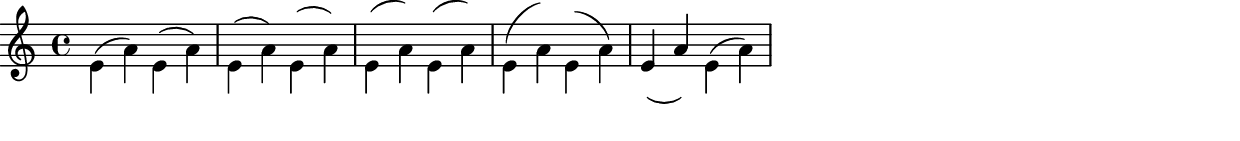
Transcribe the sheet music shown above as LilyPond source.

%% Generated by lilypond-book
%% Options: [exampleindent=10.16\mm,indent=0\mm,line-width=160\mm,paper-height=845.047\pt,paper-width=597.508\pt,papersize='(cons (* 597.508 pt) (* 845.047 pt))]
\include "lilypond-book-preamble.ly"


% ****************************************************************
% Start cut-&-pastable-section
% ****************************************************************

#(ly:set-option 'eps-box-padding 3.000000)



\paper {
  #(set-paper-size '(cons (* 597.508 pt) (* 845.047 pt)))
  indent = 0\mm
  line-width = 160\mm
  % offset the left padding, also add 1mm as lilypond creates cropped
  % images with a little space on the right
  line-width = #(- line-width (* mm  3.000000) (* mm 1))
}

\layout {
  
}




% ****************************************************************
% ly snippet:
% ****************************************************************
\sourcefilename "snippets/moving-slur-positions-vertically.ly"
\sourcefileline 0
%% DO NOT EDIT this file manually; it was automatically
%% generated from the LilyPond Wiki
%% (https://wiki.lilypond.community).
%%
%% Make any changes in the Wiki itself, or in
%% `Documentation/snippets/new/`, then run
%% `scripts/auxiliar/makelsr.pl`.
%%
%% This file is in the public domain.

\version "2.24.0"

\header {
%% Translation of GIT committish: a8a85e19654e46d725563e6deba44083ef137a2c
  texidocja = "
スラーの縦方向の位置は @code{Slur} の @code{positions} プロパティによって@c
調整することができます。このプロパティは 2 つのパラメータを取り、@c
1 つ目はスラーの左端、2 つ目はスラーの右端です。@c
このパラメータの値は、スラーの正確な位置を決定するために用いられるわけでは@c
ありません -- LilyPond ではどのようなスラーが見た目として最善かを、@c
このパラメータを基にして決定します。@c
正の値はスラーを上方向に移動するため、符幹が下向きの音符に対して有効です。@c
負の値はスラーを下方向に移動します。
"
  doctitleja = "スラーの縦方向の位置を移動する"

%% Translation of GIT committish: de1e42ce512f3690387cdd065109bddff1b7bd6d
  texidocfr = "
Le positionnement vertical d'une liaison se contrôle par la propriété
@code{positions} de l'objet @code{Slur}. Cette propriété dispose de deux
paramètres : le premier affecte l'extrémité gauche de la liaison, le
second son extrémité droite. La valeur des paramètres n'aura aucune
influence sur le galbe de la liaison. LilyPond ne s'en servira que pour
adapter le positionnement de la courbe. Des valeurs positives décalent
la liaison vers le haut et s'utilisent pour des hampes descendantes. Des
valeurs négatives entraînent un décalage vers le bas.

Voir aussi « Ajustement du positionnement vertical d'une liaison ».
"

  doctitlefr = "Déplacement vertical des liaisons d'articulation"

%% Translation of GIT committish: fbf390d05408c5b842a22c122da734c54f92ca12
  texidoces = "
Se puede ajustar la posición vertical de una ligadura de
expresión utilizando la propiedad @code{positions} del objeto
@code{Slur}.  La propiedad tiene dos parámetros, refiriéndose el
primero al extremo izquierdo de la ligadura y el segundo al derecho.
Los valores de los parámetros no se utilizan por parte de LilyPond
para producir un desplazamiento exacto de la ligadura: más bien
selecciona la colocación que mejor aspecto tiene, teniendo en cuenta
los valores de los parámetros.  Los valores positivos desplazan la
ligadura hacia arriba, y son adecuados a notas que tienen las plicas
hacia abajo.  Los valores negativos desplazan las ligaduras bajas aún
más hacia abajo.

Véase también @qq{Ajustar las posiciones de las ligaduras verticalmente}.

"
  doctitlees = "Desplazar ligaduras de expresión verticalmente"

%% Translation of GIT committish: 8ffecf6be17c6ec2ff87cf31873121a8cce29b09
  texidocca = "
Es pot ajustar la posició vertical d'una lligadura d'expressió
utilitzant la propietat @code{positions} de l'objecte
@code{Slur}.  La propietat de dos paràmetres, on el primer es
refereix a l'extrem esquerre de la lligadura i el segon al dret.
Els valors dels paràmetres no s'utilitzen per part del LilyPond
per produir un desplaçament exacte de la lligadura: més bé
selecciona la col·locació que té un aspecte millor, tenint en
compte els valors dels paràmetres.  Els valors positius desplacen
la lligadura cap amunt, i són adequats a notes que tenen les
pliques cap avall.  Els valors negatius desplacen les lligadures
baixes encara més cap avall.

"
  doctitleca = "Desplaçament de les lligadures d'expressió verticalment"

  categories = "Expressive marks, Tweaks and overrides"

  texidoc = "
The vertical position of a slur can be adjusted using the
@code{positions} property of @code{Slur}. The property has
2@tie{}parameters, the first referring to the left end of the slur and
the second to the right. The values of the parameters are not used by
LilyPond to make an exact movement of the slur - instead it selects
what placement of the slur looks best, taking into account the
parameter values. Positive values move the slur up, and are appropriate
for notes with stems down. Negative values move downward slurs further
down.

See also @qq{Adjusting slur positions vertically}.
"

  doctitle = "Moving slur positions vertically"
} % begin verbatim


\relative c' {
  \stemDown
  e4( a)
  \override Slur.positions = #'(1 . 1)
  e4( a)
  \override Slur.positions = #'(2 . 2)
  e4( a)
  \override Slur.positions = #'(3 . 3)
  e4( a)
  \override Slur.positions = #'(4 . 4)
  e4( a)
  \override Slur.positions = #'(5 . 5)
  e4( a)
  \override Slur.positions = #'(0 . 5)
  e4( a)
  \override Slur.positions = #'(5 . 0)
  e4( a)
  \stemUp
  \override Slur.positions = #'(-5 . -5)
  e4( a)
  \stemDown
  \revert Slur.positions
  e4( a)
}



% ****************************************************************
% end ly snippet
% ****************************************************************
